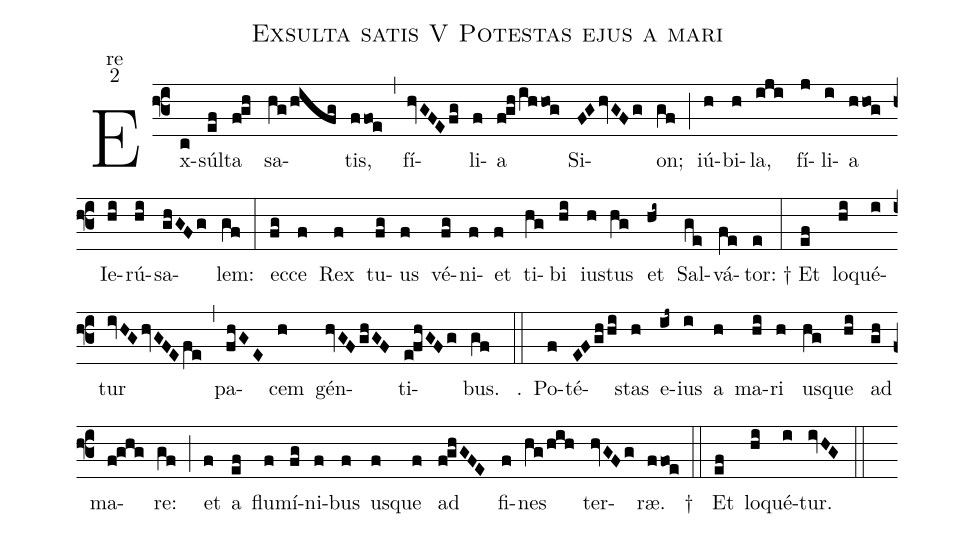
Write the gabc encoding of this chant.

name:Exsulta satis V Potestas ejus a mari;
office-part:re;
mode:2;
%%
(f3)Ex(c)súl(ef)ta(fgh) sa(hg/hifg)tis,(ffo<e) (,) fí(hvGFE/fg)li(f)a(fghihho<g) Si(FGhvGFg)on;(gf) (;)  iú(h)bi(h)la,(iji) fí(j)li(i)a(hho<g) Ie(hi)rú(hi)sa(ghGFg)lem:(gf) (:) ec(fg)ce(f) Rex(f) tu(fg)us(f) vé(fg)ni(f)et(f) ti(hg)bi(hi) iu(h)stus(hg) et(hi~) Sal(ge)vá(fe)tor:(e)  †(:)Et(ef) lo(hi)qué(i)tur(ivHGhvGFEfe) (,) pa(fhGE)cem(h) gén(hvGFghGF)ti(efhGFg)bus.(gf)  ℣.(::) Po(f)té(EFghhi)stas(h) e(ij~)ius(i) a(h) ma(hi)ri(h) us(hg)que(hi) ad(gh) ma(f!ghg)re:(gf) (;) et(f) a(ef) flu(f)mí(fg)ni(f)bus(f) us(f)que(f) ad(fghGFE) fi(f)nes(hg/hih) ter(hvGFg)ræ.(ffo<e) †(::) Et(ef) lo(hi)qué(i)tur.(ivHG) (::)
